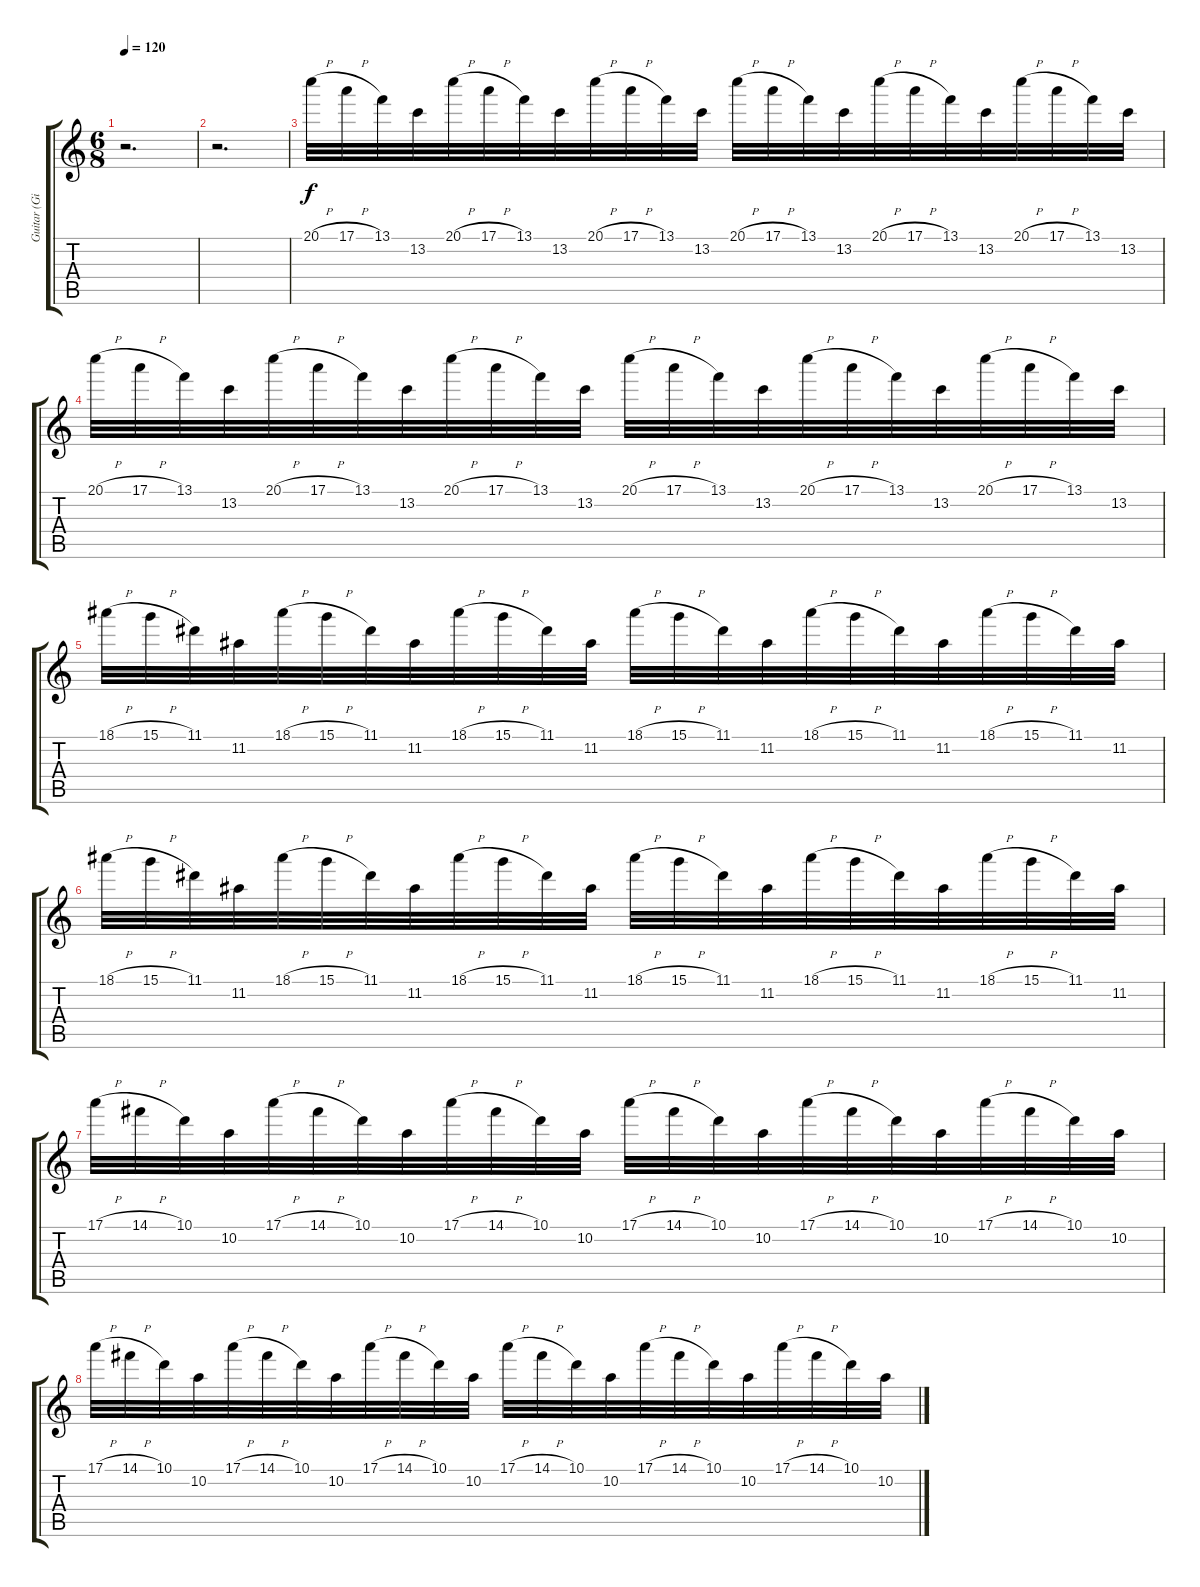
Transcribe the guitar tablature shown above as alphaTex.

\track ("Guitar (Gilbert)" "Guitar (Gi") {instrument distortionguitar}
\staff {score tabs}
\tuning (E4 B3 G3 D3 A2 E2) {hide}
\ts (6 8)
\tempo 120
\clef g2
\ks c
r.2{d dy f} |
r.2{d} |
20.1{h}.32 17.1{h}.32 13.1.32 13.2.32 20.1{h}.32 17.1{h}.32 13.1.32 13.2.32 20.1{h}.32 17.1{h}.32 13.1.32 13.2.32 20.1{h}.32 17.1{h}.32 13.1.32 13.2.32 20.1{h}.32 17.1{h}.32 13.1.32 13.2.32 20.1{h}.32 17.1{h}.32 13.1.32 13.2.32 |
20.1{h}.32 17.1{h}.32 13.1.32 13.2.32 20.1{h}.32 17.1{h}.32 13.1.32 13.2.32 20.1{h}.32 17.1{h}.32 13.1.32 13.2.32 20.1{h}.32 17.1{h}.32 13.1.32 13.2.32 20.1{h}.32 17.1{h}.32 13.1.32 13.2.32 20.1{h}.32 17.1{h}.32 13.1.32 13.2.32 |
18.1{h}.32 15.1{h}.32 11.1.32 11.2.32 18.1{h}.32 15.1{h}.32 11.1.32 11.2.32 18.1{h}.32 15.1{h}.32 11.1.32 11.2.32 18.1{h}.32 15.1{h}.32 11.1.32 11.2.32 18.1{h}.32 15.1{h}.32 11.1.32 11.2.32 18.1{h}.32 15.1{h}.32 11.1.32 11.2.32 |
18.1{h}.32 15.1{h}.32 11.1.32 11.2.32 18.1{h}.32 15.1{h}.32 11.1.32 11.2.32 18.1{h}.32 15.1{h}.32 11.1.32 11.2.32 18.1{h}.32 15.1{h}.32 11.1.32 11.2.32 18.1{h}.32 15.1{h}.32 11.1.32 11.2.32 18.1{h}.32 15.1{h}.32 11.1.32 11.2.32 |
17.1{h}.32 14.1{h}.32 10.1.32 10.2.32 17.1{h}.32 14.1{h}.32 10.1.32 10.2.32 17.1{h}.32 14.1{h}.32 10.1.32 10.2.32 17.1{h}.32 14.1{h}.32 10.1.32 10.2.32 17.1{h}.32 14.1{h}.32 10.1.32 10.2.32 17.1{h}.32 14.1{h}.32 10.1.32 10.2.32 |
17.1{h}.32 14.1{h}.32 10.1.32 10.2.32 17.1{h}.32 14.1{h}.32 10.1.32 10.2.32 17.1{h}.32 14.1{h}.32 10.1.32 10.2.32 17.1{h}.32 14.1{h}.32 10.1.32 10.2.32 17.1{h}.32 14.1{h}.32 10.1.32 10.2.32 17.1{h}.32 14.1{h}.32 10.1.32 10.2.32
